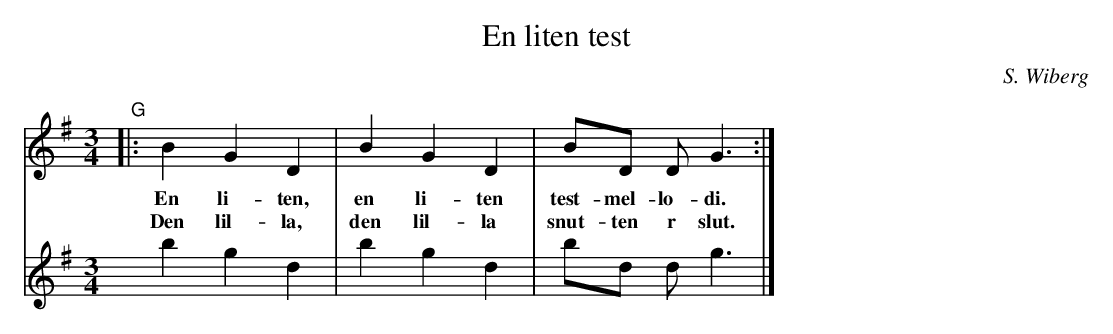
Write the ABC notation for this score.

X:1
T:En liten test
M:3/4
L:1/8
C:S. Wiberg
K:G
V:1
"G"|: B2G2D2 | B2G2D2 | BD D G3:|
w:En li-ten, en li-ten test-mel-lo-di.
w:Den lil-la, den lil-la snut-ten  r slut.
V:2
b2g2d2 | b2g2d2 | bd d g3|]
